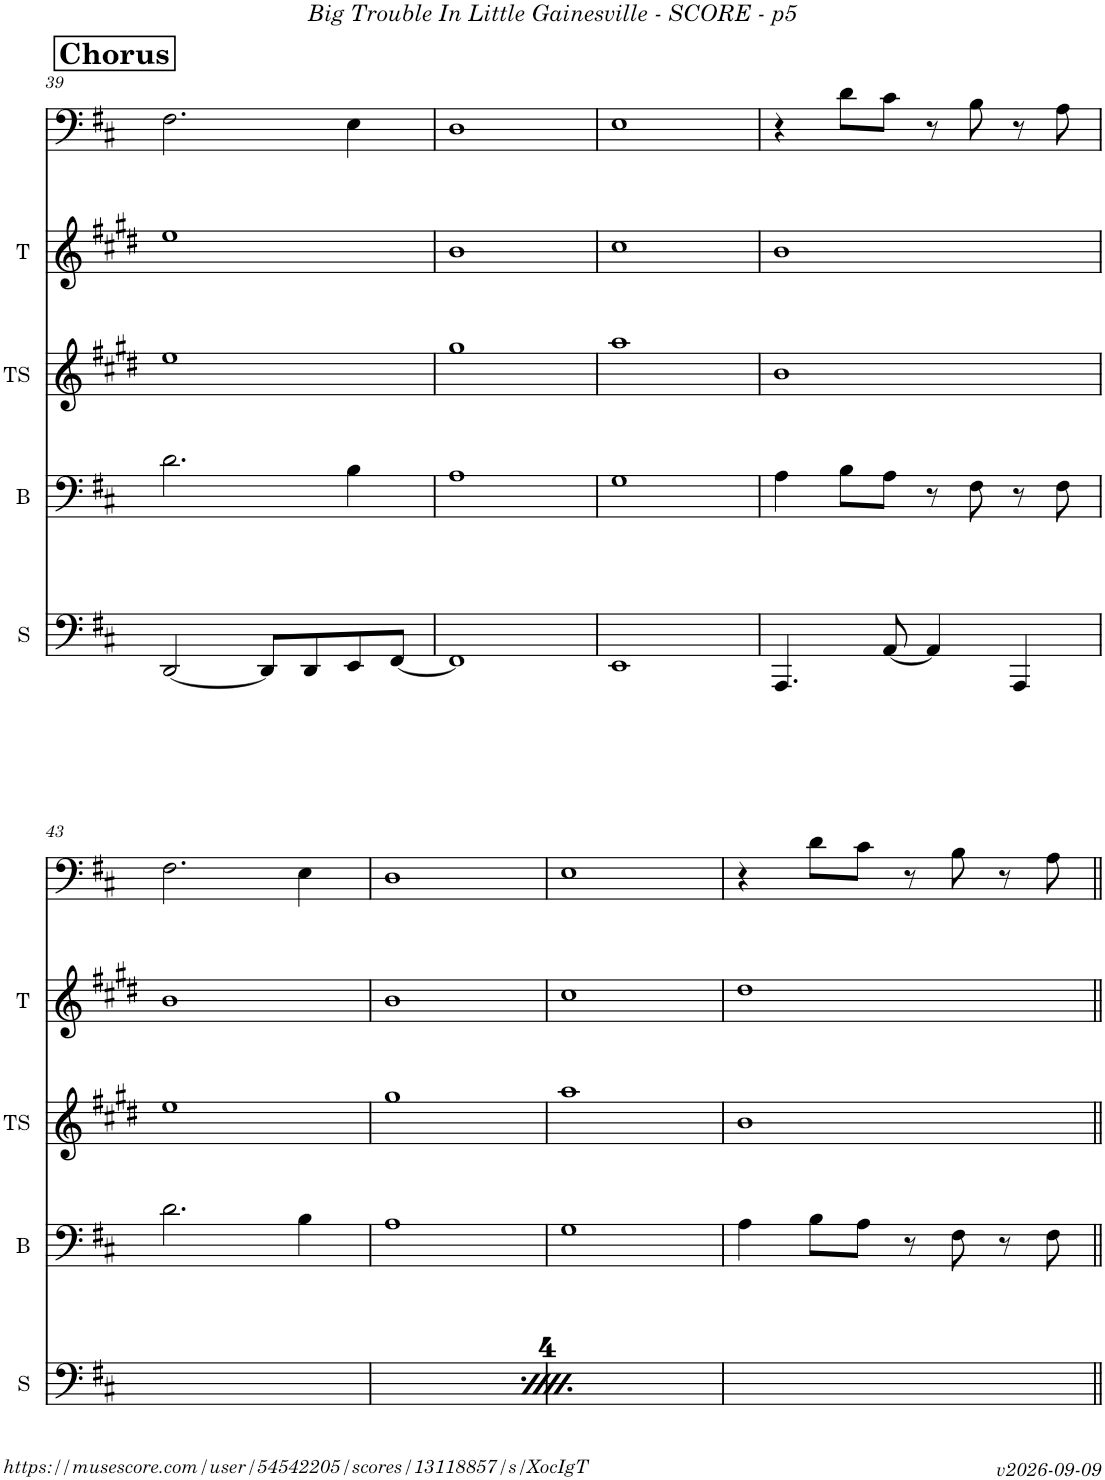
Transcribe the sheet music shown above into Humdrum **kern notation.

**kern	**kern	**kern	**kern	**kern
*part5	*part4	*part3	*part2	*part1
*staff5	*staff4	*staff3	*staff2	*staff1
*I"Sousa	*I"Trombone	*I"Tenor Sax	*I"Trumpet	*I"Buddy
*I'S	*	*I'TS	*I'T	*
!!LO:PB:g=z
*clefF4	*clefF4	*clefG2	*clefG2	*clefF4
*	*	*Trd8c14	*Trd1c2	*
*k[f#c#]	*k[f#c#]	*k[f#c#g#d#]	*k[f#c#g#d#]	*k[f#c#]
*	*	*	*M4/4	*M4/4
!!LO:REH:place=s1:a:B:cj:fs=14:t=Chorus
=39	=39	=39	=39	=39
[2DD/	2.d\	1ee	1ee	2.F#\
8DD/L]	.	.	.	.
8DD/	.	.	.	.
8EE/	4B\	.	.	4E\
[8FF#/J	.	.	.	.
=40	=40	=40	=40	=40
1FF#]	1A	1gg#	1b	1D
=41	=41	=41	=41	=41
1EE	1G	1aa	1cc#	1E
=42	=42	=42	=42	=42
4.AAA/	4A\	1b	1b	4r
.	8B\L	.	.	8d\L
[8AA/	8A\J	.	.	8c#\J
4AA/]	8r	.	.	8r
.	8F#\	.	.	8B\
4AAA/	8r	.	.	8r
.	8F#\	.	.	8A\
!!LO:LB:g=z
=43	=43	=43	=43	=43
[2DD/	2.d\	1ee	1b	2.F#\
8DD/L]	.	.	.	.
8DD/	.	.	.	.
8EE/	4B\	.	.	4E\
[8FF#/J	.	.	.	.
=44	=44	=44	=44	=44
1FF#]	1A	1gg#	1b	1D
=45	=45	=45	=45	=45
1EE	1G	1aa	1cc#	1E
=46	=46	=46	=46	=46
4.AAA/	4A\	1b	1dd#	4r
.	8B\L	.	.	8d\L
[8AA/	8A\J	.	.	8c#\J
4AA/]	8r	.	.	8r
.	8F#\	.	.	8B\
4AAA/	8r	.	.	8r
.	8F#\	.	.	8A\
=||	=||	=||	=||	=||
*-	*-	*-	*-	*-
